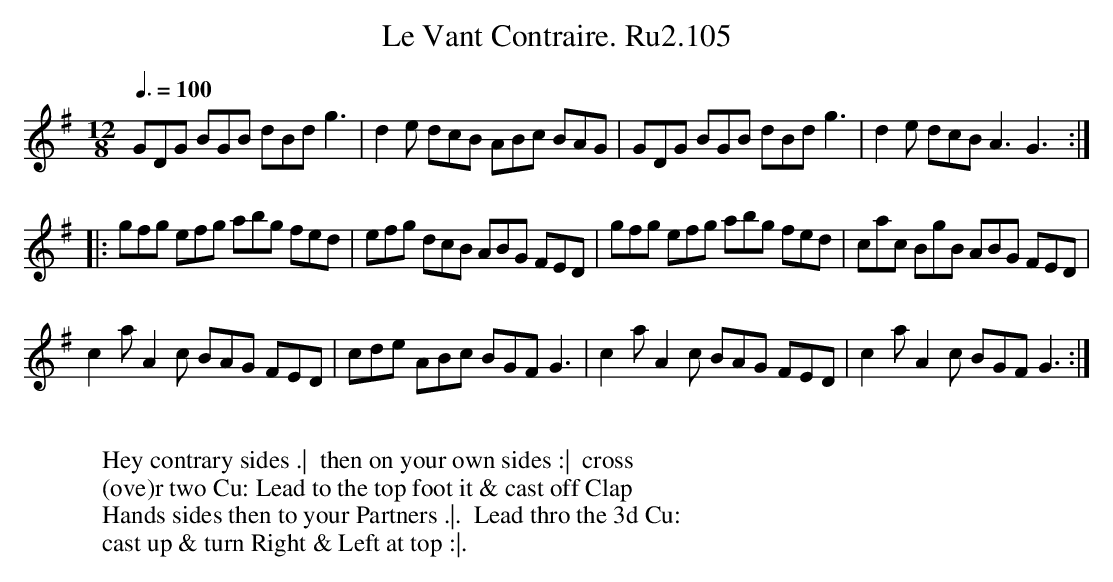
X:1
T:Le Vant Contraire. Ru2.105
L:1/8
M:12/8
Q:3/8=100
K:G
GDG BGB dBd g3|d2e dcB ABc BAG|GDG BGB dBd g3|d2e dcB A3G3 :|
|: gfg efg abg fed|efg dcB ABG FED|gfg efg abg fed|cac BgB ABG FED|
c2a A2c BAG FED|cde ABc BGF G3|c2a A2c BAG FED|c2a A2c BGF G3 :|
W:
W: Hey contrary sides .|  then on your own sides :|  cross
W: (ove)r two Cu: Lead to the top foot it & cast off Clap
W: Hands sides then to your Partners .|.  Lead thro the 3d Cu:
W: cast up & turn Right & Left at top :|.
